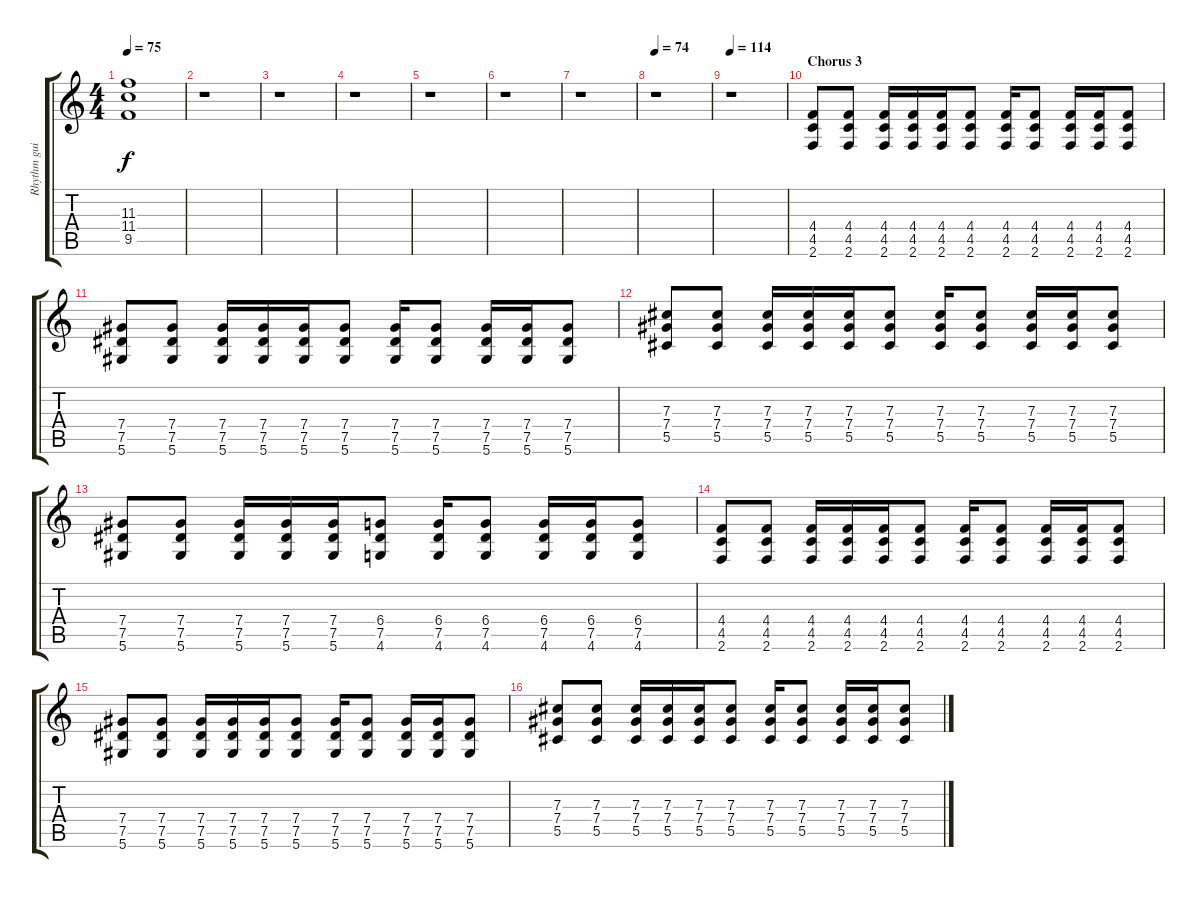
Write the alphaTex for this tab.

\track ("Rhythm guitar" "Rhythm gui") {instrument distortionguitar}
\staff {score tabs}
\tuning (Eb4 Bb3 Gb3 Db3 Ab2 Eb2) {hide}
\ts (4 4)
\tempo 75
\clef g2
\ks c
(11.3{t} 11.4{t} 9.5{t}).1{dy f} |
r.1 |
r.1 |
r.1 |
r.1 |
r.1 |
r.1 |
\tempo 74
r.1 |
\tempo 114
r.1 |
\section ("" "Chorus 3")
(4.4 4.5 2.6).8 (4.4 4.5 2.6).8 (4.4 4.5 2.6).16 (4.4 4.5 2.6).16 (4.4 4.5 2.6).16 (4.4 4.5 2.6).8 (4.4 4.5 2.6).16 (4.4 4.5 2.6).8 (4.4 4.5 2.6).16 (4.4 4.5 2.6).16 (4.4 4.5 2.6).8 |
(7.4 7.5 5.6).8 (7.4 7.5 5.6).8 (7.4 7.5 5.6).16 (7.4 7.5 5.6).16 (7.4 7.5 5.6).16 (7.4 7.5 5.6).8 (7.4 7.5 5.6).16 (7.4 7.5 5.6).8 (7.4 7.5 5.6).16 (7.4 7.5 5.6).16 (7.4 7.5 5.6).8 |
(7.3 7.4 5.5).8 (7.3 7.4 5.5).8 (7.3 7.4 5.5).16 (7.3 7.4 5.5).16 (7.3 7.4 5.5).16 (7.3 7.4 5.5).8 (7.3 7.4 5.5).16 (7.3 7.4 5.5).8 (7.3 7.4 5.5).16 (7.3 7.4 5.5).16 (7.3 7.4 5.5).8 |
(7.4 7.5 5.6).8 (7.4 7.5 5.6).8 (7.4 7.5 5.6).16 (7.4 7.5 5.6).16 (7.4 7.5 5.6).16 (6.4 7.5 4.6).8 (6.4 7.5 4.6).16 (6.4 7.5 4.6).8 (6.4 7.5 4.6).16 (6.4 7.5 4.6).16 (6.4 7.5 4.6).8 |
(4.4 4.5 2.6).8 (4.4 4.5 2.6).8 (4.4 4.5 2.6).16 (4.4 4.5 2.6).16 (4.4 4.5 2.6).16 (4.4 4.5 2.6).8 (4.4 4.5 2.6).16 (4.4 4.5 2.6).8 (4.4 4.5 2.6).16 (4.4 4.5 2.6).16 (4.4 4.5 2.6).8 |
(7.4 7.5 5.6).8 (7.4 7.5 5.6).8 (7.4 7.5 5.6).16 (7.4 7.5 5.6).16 (7.4 7.5 5.6).16 (7.4 7.5 5.6).8 (7.4 7.5 5.6).16 (7.4 7.5 5.6).8 (7.4 7.5 5.6).16 (7.4 7.5 5.6).16 (7.4 7.5 5.6).8 |
(7.3 7.4 5.5).8 (7.3 7.4 5.5).8 (7.3 7.4 5.5).16 (7.3 7.4 5.5).16 (7.3 7.4 5.5).16 (7.3 7.4 5.5).8 (7.3 7.4 5.5).16 (7.3 7.4 5.5).8 (7.3 7.4 5.5).16 (7.3 7.4 5.5).16 (7.3 7.4 5.5).8
